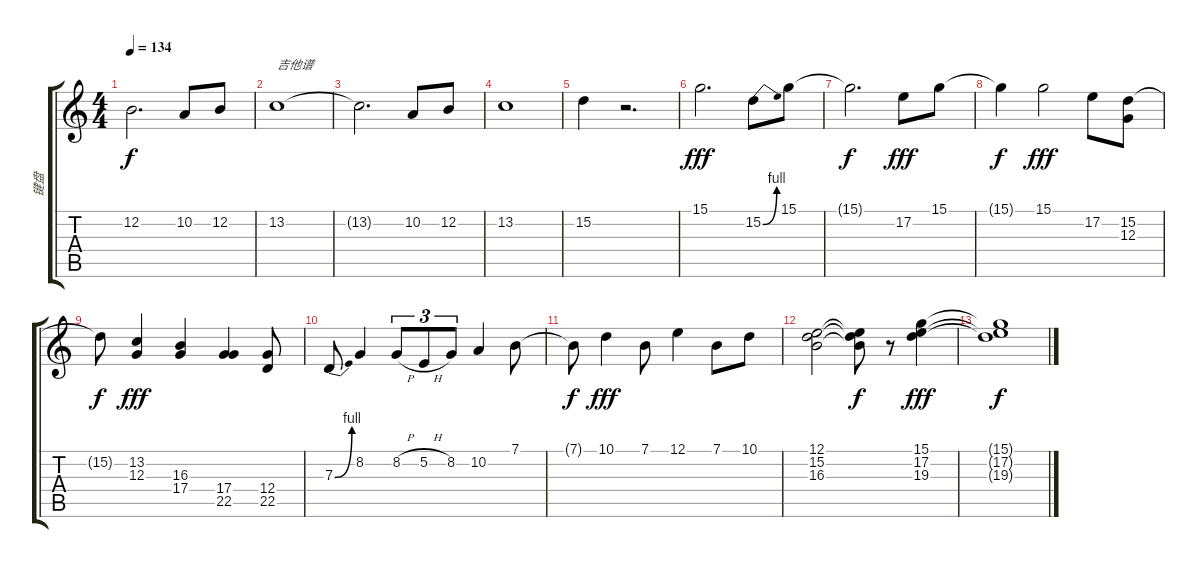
\track ("键盘" "键盘") {instrument lead2sawtooth}
\staff {score tabs}
\tuning (E4 B3 G3 D3 A2 E2) {hide}
\ts (4 4)
\tempo 134
\clef g2
\ks c
12.2{t}.2{d dy f} 10.2.8 12.2.8 |
13.2.1{txt "吉他谱"} |
13.2{t}.2{d} 10.2.8 12.2.8 |
13.2.1 |
15.2.4 r.2{d} |
15.1.2{d dy fff} 15.2{be (bend 0 0 60 4)}.8 15.1.8 |
15.1{t}.2{d dy f} 17.2.8{dy fff} 15.1.8 |
15.1{t}.4{dy f} 15.1.2{dy fff} 17.2.8 (15.2 12.3).8 |
15.2{t}.8{dy f} (13.2 12.3).4{dy fff} (16.3 17.4).4 (17.4 22.5).4 (12.4 22.5).8 |
7.3{be (bend 0 0 60 4)}.8 8.2.4 8.2{h}.8{tu (3 2)} 5.2{h}.8{tu (3 2)} 8.2.8{tu (3 2)} 10.2.4 7.1.8 |
7.1{t}.8{dy f} 10.1.4{dy fff} 7.1.8 12.1.4 7.1.8 10.1.8 |
(12.1 15.2 16.3).2 (12.1{t} 15.2{t} 16.3{t}).8{dy f} r.8 (15.1 17.2 19.3).4{dy fff} |
(15.1{t} 17.2{t} 19.3{t}).1{dy f}
